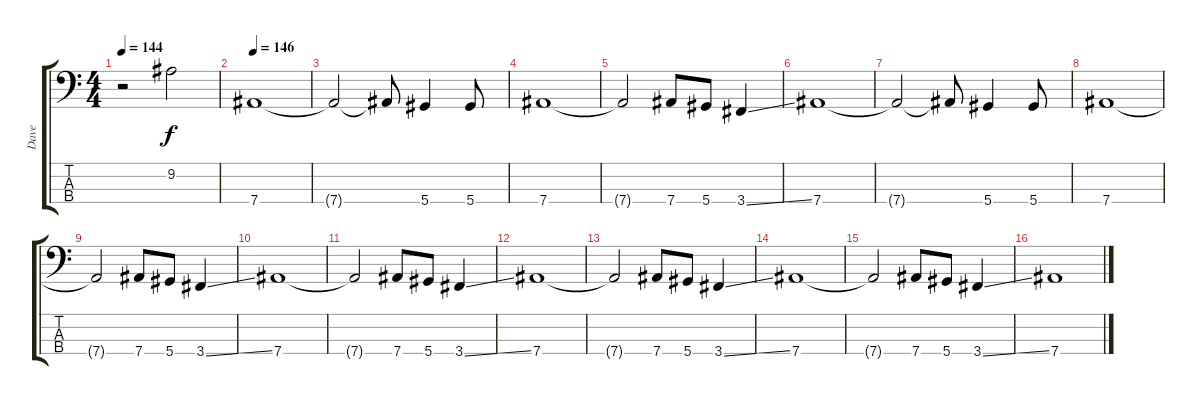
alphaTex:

\track ("Dave" "Dave") {instrument electricbasspick}
\staff {score tabs}
\tuning (Gb2 Db2 Ab1 Eb1) {hide}
\ts (4 4)
\tempo 144
\clef f4
\ks c
r.2{dy fff} 9.2.2{dy f} |
\tempo 146
7.4.1 |
7.4{t}.2 7.4{t}.8 5.4.4 5.4.8 |
7.4.1 |
7.4{t}.2 7.4.8 5.4.8 3.4{ss}.4 |
7.4.1 |
7.4{t}.2 7.4{t}.8 5.4.4 5.4.8 |
7.4.1 |
7.4{t}.2 7.4.8 5.4.8 3.4{ss}.4 |
7.4.1 |
7.4{t}.2 7.4.8 5.4.8 3.4{ss}.4 |
7.4.1 |
7.4{t}.2 7.4.8 5.4.8 3.4{ss}.4 |
7.4.1 |
7.4{t}.2 7.4.8 5.4.8 3.4{ss}.4 |
7.4.1
